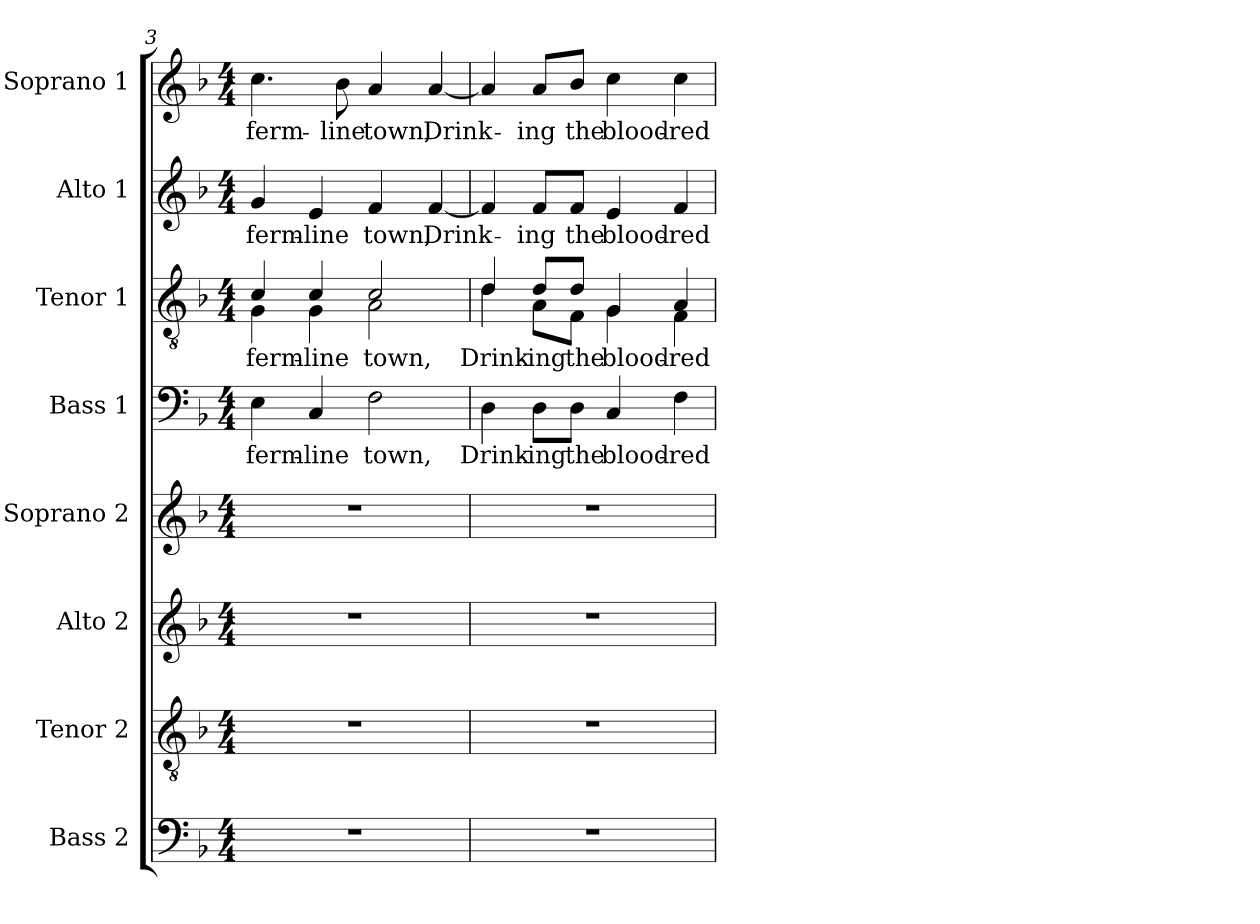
**kern	**kern	**kern	**kern	**kern	**text	**kern	**text	**kern	**text	**kern	**text
*part8	*part7	*part6	*part5	*part4	*part4	*part3	*part3	*part2	*part2	*part1	*part1
*staff8	*staff7	*staff6	*staff5	*staff4	*staff4	*staff3	*staff3	*staff2	*staff2	*staff1	*staff1
*I"Bass 2	*I"Tenor 2	*I"Alto 2	*I"Soprano 2	*I"Bass 1	*	*I"Tenor 1	*	*I"Alto 1	*	*I"Soprano 1	*
*I'B2.	*I'T2.	*I'A2.	*I'S2.	*I'B1.	*	*I'T1.	*	*I'A1.	*	*I'S1.	*
*clefF4	*clefGv2	*clefG2	*clefG2	*clefF4	*	*clefGv2	*	*clefG2	*	*clefG2	*
*	*ITrd7c12	*	*	*	*	*ITrd7c12	*	*	*	*	*
*k[b-]	*k[b-]	*k[b-]	*k[b-]	*k[b-]	*	*k[b-]	*	*k[b-]	*	*k[b-]	*
*F:	*F:	*F:	*F:	*F:	*	*F:	*	*F:	*	*F:	*
*M4/4	*M4/4	*M4/4	*M4/4	*M4/4	*	*M4/4	*	*M4/4	*	*M4/4	*
=3	=3	=3	=3	=3	=3	=3	=3	=3	=3	=3	=3
!	!	!	!	!	!LO:LY:b:color=#000000	!	!	!	!	!	!
!	!	!	!	!	!	!	!LO:LY:b:color=#000000	!	!	!	!
*	*	*	*	*	*	*^	*	*	*	*	*
!	!	!	!	!	!	!	!	!	!	!LO:LY:b:color=#000000	!	!
!	!	!	!	!	!	!	!	!	!	!	!	!LO:LY:b:color=#000000
1r	1r	1r	1r	4Ei\	-ferm-	4Ci/	4GGi\	-ferm-	4gi/	-ferm-	4.cci\	-ferm-
!	!	!	!	!	!LO:LY:b:color=#000000	!	!	!	!	!	!	!
!	!	!	!	!	!	!	!	!LO:LY:b:color=#000000	!	!	!	!
!	!	!	!	!	!	!	!	!	!	!LO:LY:b:color=#000000	!	!
.	.	.	.	4Ci/	-line	4Ci/	4GGi\	-line	4ei/	-line	.	.
!	!	!	!	!	!	!	!	!	!	!	!	!LO:LY:b:color=#000000
.	.	.	.	.	.	.	.	.	.	.	8b-i\	-line
!	!	!	!	!	!LO:LY:b:color=#000000	!	!	!	!	!	!	!
!	!	!	!	!	!	!	!	!LO:LY:b:color=#000000	!	!	!	!
!	!	!	!	!	!	!	!	!	!	!LO:LY:b:color=#000000	!	!
!	!	!	!	!	!	!	!	!	!	!	!	!LO:LY:b:color=#000000
.	.	.	.	2Fi\	town,	2Ci/	2AAi\	town,	4fi/	town,	4ai/	town,
!	!	!	!	!	!	!	!	!	!	!LO:LY:b:color=#000000	!	!
!	!	!	!	!	!	!	!	!	!	!	!	!LO:LY:b:color=#000000
.	.	.	.	.	.	.	.	.	[4fi/	Drink-	[4ai/	Drink-
=4	=4	=4	=4	=4	=4	=4	=4	=4	=4	=4	=4	=4
!	!	!	!	!	!LO:LY:b:color=#000000	!	!	!	!	!	!	!
!	!	!	!	!	!	!	!	!LO:LY:b:color=#000000	!	!	!	!
1r	1r	1r	1r	4Di\	Drink-	4Di/	4Di\	Drink-	4fi/]	.	4ai/]	.
!	!	!	!	!	!LO:LY:b:color=#000000	!	!	!	!	!	!	!
!	!	!	!	!	!	!	!	!LO:LY:b:color=#000000	!	!	!	!
!	!	!	!	!	!	!	!	!	!	!LO:LY:b:color=#000000	!	!
!	!	!	!	!	!	!	!	!	!	!	!	!LO:LY:b:color=#000000
.	.	.	.	8Di\L	-ing	8Di/L	8AAi\L	-ing	8fi/L	-ing	8ai/L	-ing
!	!	!	!	!	!LO:LY:b:color=#000000	!	!	!	!	!	!	!
!	!	!	!	!	!	!	!	!LO:LY:b:color=#000000	!	!	!	!
!	!	!	!	!	!	!	!	!	!	!LO:LY:b:color=#000000	!	!
!	!	!	!	!	!	!	!	!	!	!	!	!LO:LY:b:color=#000000
.	.	.	.	8Di\J	the	8Di/J	8FFi\J	the	8fi/J	the	8b-i/J	the
!	!	!	!	!	!LO:LY:b:color=#000000	!	!	!	!	!	!	!
!	!	!	!	!	!	!	!	!LO:LY:b:color=#000000	!	!	!	!
!	!	!	!	!	!	!	!	!	!	!LO:LY:b:color=#000000	!	!
!	!	!	!	!	!	!	!	!	!	!	!	!LO:LY:b:color=#000000
.	.	.	.	4Ci/	blood-	4GGi/	4GGi\	blood-	4ei/	blood-	4cci\	blood-
!	!	!	!	!	!LO:LY:b:color=#000000	!	!	!	!	!	!	!
!	!	!	!	!	!	!	!	!LO:LY:b:color=#000000	!	!	!	!
!	!	!	!	!	!	!	!	!	!	!LO:LY:b:color=#000000	!	!
!	!	!	!	!	!	!	!	!	!	!	!	!LO:LY:b:color=#000000
.	.	.	.	4Fi\	-red	4AAi/	4FFi\	-red	4fi/	-red	4cci\	-red
*	*	*	*	*	*	*v	*v	*	*	*	*	*
=	=	=	=	=	=	=	=	=	=	=	=
*-	*-	*-	*-	*-	*-	*-	*-	*-	*-	*-	*-
